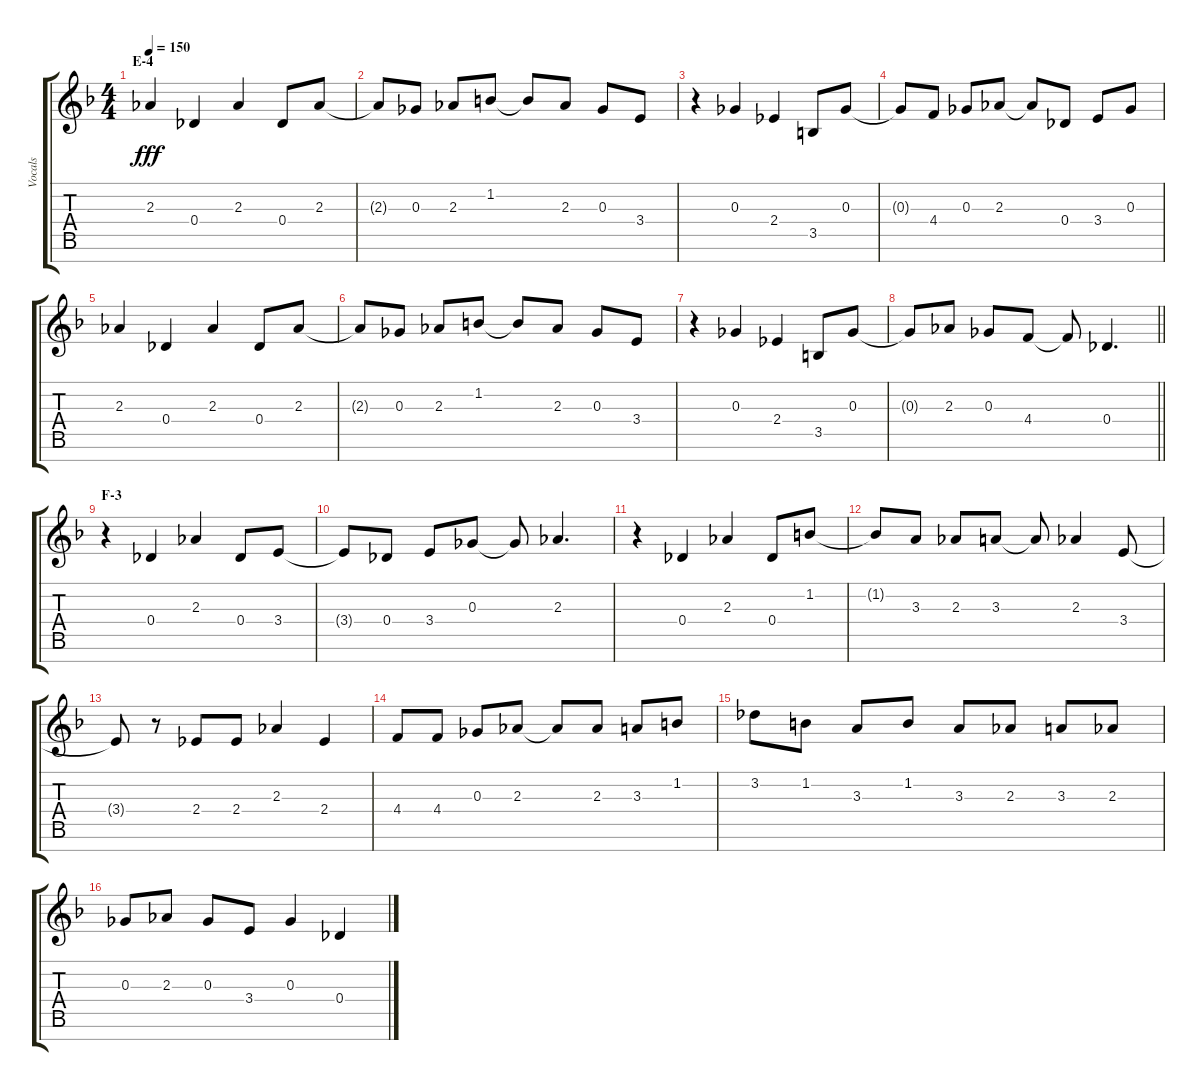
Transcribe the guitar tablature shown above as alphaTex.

\track ("Vocals" "Vocals") {instrument voiceoohs}
\staff {score tabs}
\tuning (Eb5 Bb4 Gb4 Db4 Ab3 Eb3 Bb2) {hide}
\ts (4 4)
\section ("" "E-4")
\tempo 150
\clef g2
\ks f
2.3.4{dy fff} 0.4.4 2.3.4 0.4.8 2.3.8 |
2.3{t}.8 0.3.8 2.3.8 1.2.8 1.2{t}.8 2.3.8 0.3.8 3.4.8 |
r.4 0.3.4 2.4.4 3.5.8 0.3.8 |
0.3{t}.8 4.4.8 0.3.8 2.3.8 2.3{t}.8 0.4.8 3.4.8 0.3.8 |
2.3.4 0.4.4 2.3.4 0.4.8 2.3.8 |
2.3{t}.8 0.3.8 2.3.8 1.2.8 1.2{t}.8 2.3.8 0.3.8 3.4.8 |
r.4 0.3.4 2.4.4 3.5.8 0.3.8 |
\barLineRight lightlight
0.3{t}.8 2.3.8 0.3.8 4.4.8 4.4{t}.8 0.4.4{d} |
\section ("" "F-3")
r.4 0.4.4 2.3.4 0.4.8 3.4.8 |
3.4{t}.8 0.4.8 3.4.8 0.3.8 0.3{t}.8 2.3.4{d} |
r.4 0.4.4 2.3.4 0.4.8 1.2.8 |
1.2{t}.8 3.3.8 2.3.8 3.3.8 3.3{t}.8 2.3.4 3.4.8 |
3.4{t}.8 r.8 2.4.8 2.4.8 2.3.4 2.4.4 |
4.4.8 4.4.8 0.3.8 2.3.8 2.3{t}.8 2.3.8 3.3.8 1.2.8 |
3.2.8 1.2.8 3.3.8 1.2.8 3.3.8 2.3.8 3.3.8 2.3.8 |
0.3.8 2.3.8 0.3.8 3.4.8 0.3.4 0.4.4
